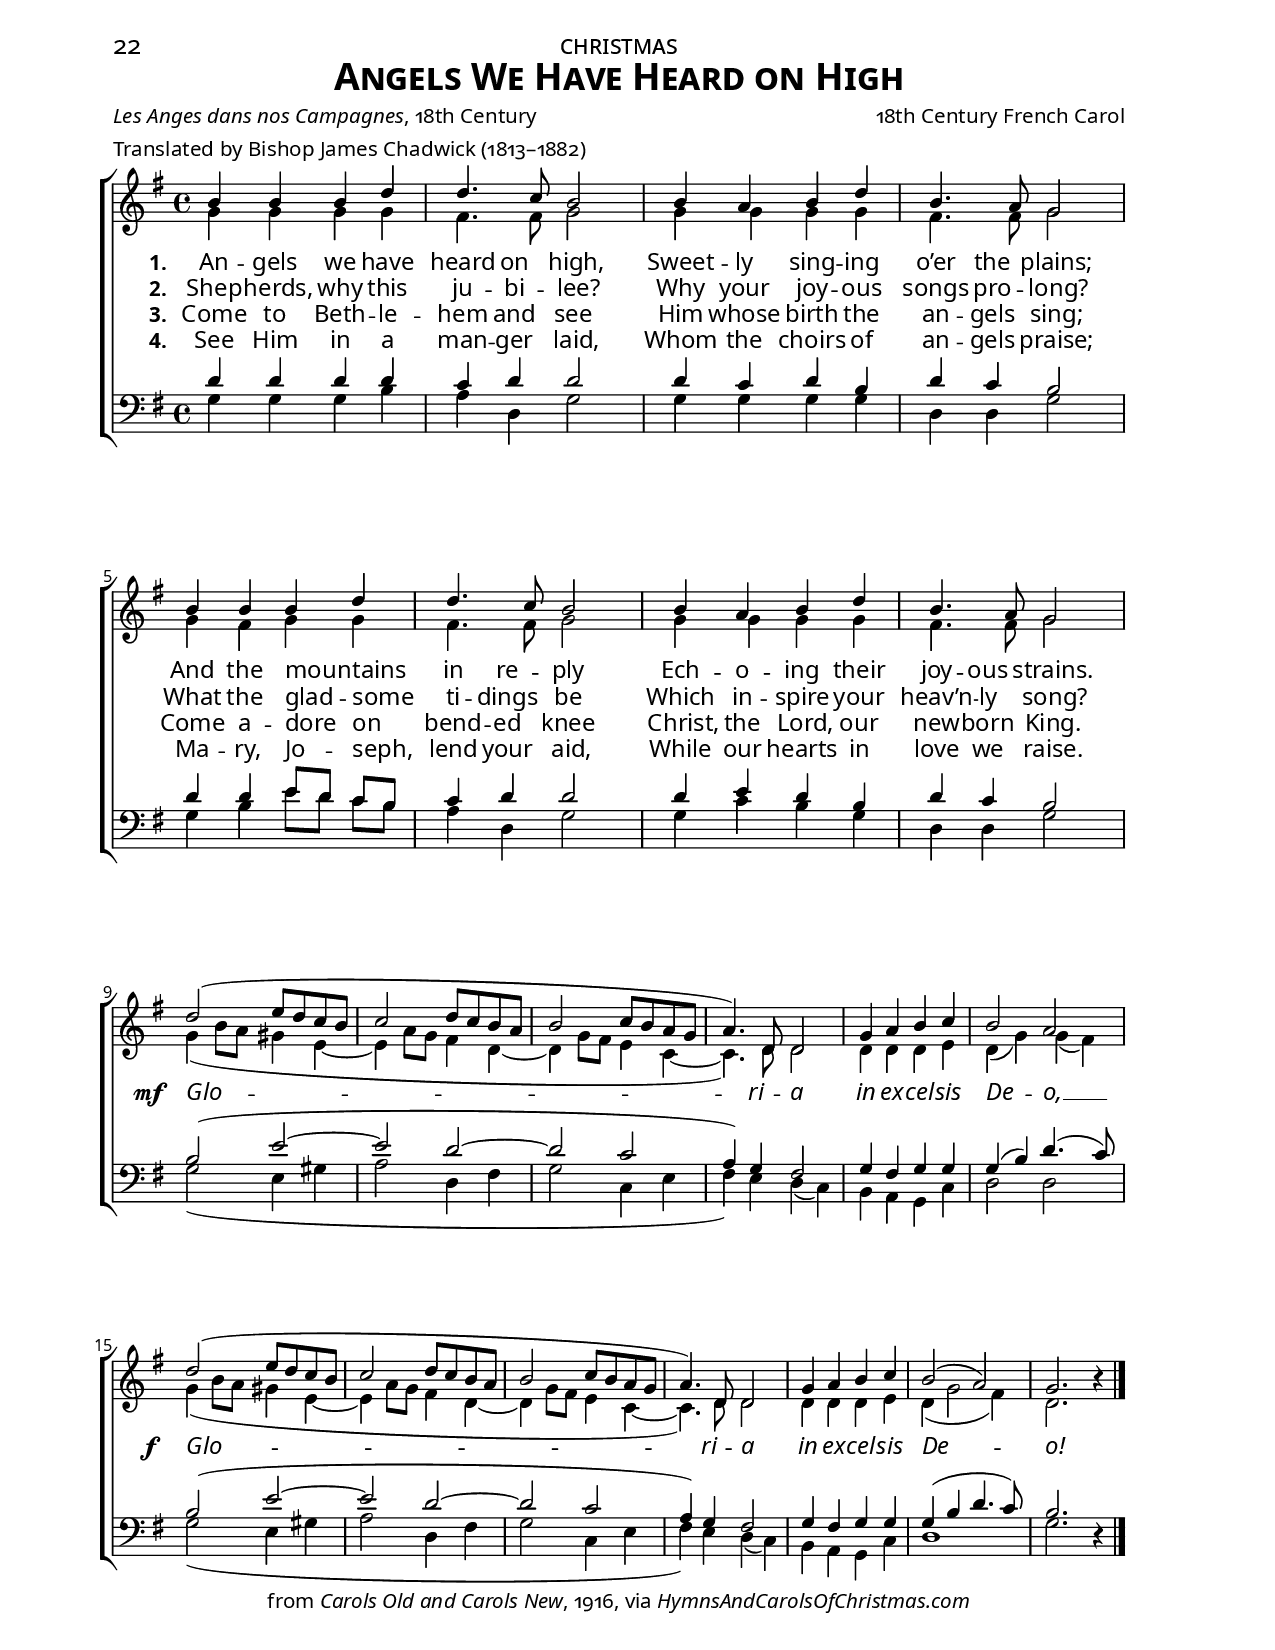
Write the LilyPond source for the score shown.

\version "2.14.2"
\include "util.ly"
\header {
  title = \markup{\override #'(font-name . "Garamond Premier Pro Semibold"){ \abs-fontsize #18 \smallCapsOldStyle"Angels We Have Heard on High"}}
  poet = \markup\concat{\italic"Les Anges dans nos Campagnes" \oldStyleNum", 18th Century"}
  meter = \markup\oldStyleNum"Translated by Bishop James Chadwick (1813–1882)"
  composer = \markup\oldStyleNum"18th Century French Carol"
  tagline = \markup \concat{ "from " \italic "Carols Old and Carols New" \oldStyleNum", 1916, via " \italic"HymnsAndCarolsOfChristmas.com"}
}
\paper {
  paper-height = 11\in
  paper-width = 8.5\in
  indent = 0\in
  %system-system-spacing = #'((basic-distance . 10) (padding . 0))
  %system-system-spacing =
  %  #'((basic-distance . 0)
  %     (minimum-distance . 0)
  %     (padding . -0.35)
  %     (stretchability . 100))
  ragged-last-bottom = ##f
  ragged-bottom = ##f
  two-sided = ##t
  inner-margin = 1\in
  outer-margin = 0.75\in
  top-margin = 0.26\in
  bottom-margin = 0.25\in
  first-page-number = #022
  print-first-page-number = ##t
  headerLine = \markup{\override #'(font-name . "Garamond Premier Pro") \smallCapsOldStyle"christmas"}
  oddHeaderMarkup = \markup\fill-line{
     \override #'(font-name . "Garamond Premier Pro")\abs-fontsize #12.5
     \combine 
        \fill-line{"" \on-the-fly #print-page-number-check-first
        \oldStylePageNum""
        }
        \fill-line{\headerLine}
  }
  evenHeaderMarkup = \markup {
     \override #'(font-name . "Garamond Premier Pro")\abs-fontsize #12.5
     \combine
        \on-the-fly #print-page-number-check-first
        \oldStylePageNum""
        \fill-line{\headerLine}
  }
}
#(set-global-staff-size 18) \paper{ #(define fonts (make-pango-font-tree "Garamond Premier Pro" "Garamond Premier Pro" "Garamond Premier Pro" (/ 18 20))) }
global = {
  \key g \major
  \time 4/4
  \autoBeamOff
  \override DynamicLineSpanner #'staff-padding = #0.0
  \override DynamicLineSpanner #'Y-extent = #'(1 . -0.5)
}

sopMusic = \relative c'' {
  b4 b b d |
  d4. c8 b2 |
  b4 a b d |
  b4. a8 g2 |

  b4 b b d |
  d4. c8 b2 |
  b4 a b d |
  b4. a8 g2 |
  
  \break
  d'2( e8[ d c b] |
  c2 d8[ c b a] |
  b2 c8[ b a g] |
  a4.) d,8 d2 |
  
  g4 a b c |
  b2 a | \break
  d2( e8[ d c b] |
  c2 d8[ c b a] |
  
  b2 c8[ b a g] |
  a4.) d,8 d2 |
  g4 a b c |
  b2( a) |
  g2. b4\rest \bar "|."
}
sopWords = \lyricmode {
  
}

altoMusic = \relative c'' {
  g4 g g g |
  fis4. fis8 g2 |
  g4 g g g |
  fis4. fis8 g2 |
  
  g4 fis g g |
  fis4. fis8 g2 |
  g4 g g g |
  fis4. fis8 g2 |

  g4( b8[ a] gis4 e~ |
  e a8[ g] fis4 d~ |
  d g8[ fis] e4 c~ |
  c4.) d8 d2 |
  
  d4 d d e |
  d( g) g( fis) |
  g4( b8[ a] gis4 e~ |
  e a8[ g] fis4 d~ |
  
  d g8[ fis] e4 c~ |
  c4.) d8 d2 |
  d4 d d e |
  d( g2 fis4) |
  d2. s4 \bar "|."
}
altoWords = {
  \dropLyricsV
  \lyricmode {
    \set stanza = #"1. "
    An -- gels we have heard on high,
    Sweet -- ly sing -- ing o’er the plains;
    And the moun -- tains in re -- ply
    Ech -- o -- ing their joy -- ous strains.
  }
  \raiseLyrics
  \set stanza = \markup\dynamic"mf  "
  \lyricmode {
    \markup\italic Glo -- \markup\italic ri -- \markup\italic a \markup\italic in \markup\italic ex -- \markup\italic cel -- \markup\italic sis \markup\italic De -- \markup\italic o, __
  }
  \set stanza = \markup\dynamic"f   "
  \lyricmode {
    \markup\italic Glo -- \markup\italic ri -- \markup\italic a \markup\italic in \markup\italic ex -- \markup\italic cel -- \markup\italic sis \markup\italic De -- \markup\italic o!
  }
}
altoWordsII = \lyricmode {
  \dropLyricsV
  \set stanza = #"2. "
  Shep -- herds, why this ju -- bi -- lee?
  Why your joy -- ous songs pro -- long?
  What the glad -- some ti -- dings be
  Which in -- spire your heav’n -- ly song?
}
altoWordsIII = \lyricmode {
  \dropLyricsV
  \set stanza = #"3. "
  Come to Beth -- le -- hem and see
  Him whose birth the an -- gels sing;
  Come a -- dore on bend -- ed knee
  Christ, the Lord, our new -- born King.
}
altoWordsIV = \lyricmode {
  \dropLyricsV
  \set stanza = #"4. "
  See Him in a man -- ger laid,
  Whom the choirs of an -- gels praise;
  Ma -- ry, Jo -- seph, lend your aid,
  While our hearts in love we raise.
}

tenorMusic = \relative c' {
  d4 d d d |
  c d d2 |
  d4 c d b |
  d c b2 |
  
  d4 d e8[ d] c[ b] 
  c4 d d2 |
  d4 e d b |
  d c b2 |
  
  b2( e~ |
  e d~ |
  d c |
  a4) g fis2 |
  
  g4 fis g g |
  g( b) d4.( c8) |
  b2( e~ |
  e d~ |
  
  d c |
  a4) g fis2 |
  g4 fis g g |
  g( b d4. c8) |
  b2. s4 \bar "|."
}
tenorWords = \lyricmode {

}

bassMusic = \relative c' {
  g4 g g b |
  a d, g2 |
  g4 g g g |
  d d g2 |
  
  g4 b e8[ d] c[ b] |
  a4 d, g2 |
  g4 c b g |
  d d g2 |
  
  g2( e4 gis |
  a2 d,4 fis |
  g2 c,4 e |
  fis) e d( c) |
  
  b a g c |
  d2 d |
  g2( e4 gis |
  a2 d,4 fis |
  
  g2 c,4 e |
  fis) e d( c) |
  b a g c |
  d1 |
  g2. d4\rest \bar "|."
}
bassWords = \lyricmode {

}

\score {
  <<
   \new ChoirStaff <<
%    \new Lyrics = sopranos \with { \override VerticalAxisGroup #'nonstaff-relatedstaff-spacing = #'((basic-distance . 1)) }
    \new Staff = women <<
      \new Voice = "sopranos" { \voiceOne << \global \sopMusic >> }
      \new Voice = "altos" { \voiceTwo << \global \altoMusic >> }
    >>
   \new Staff = men <<
      \clef bass
      \new Voice = "tenors" { \voiceOne << \global \tenorMusic >> }
      \new Voice = "basses" { \voiceTwo << \global \bassMusic >> }
    >>
    \new Lyrics \with { alignAboveContext = #"women" } \lyricsto "tenors" \sopWords
    \new Lyrics = "altosIV"  \with { alignBelowContext = #"women" } \lyricsto "tenors" \altoWordsIV
    \new Lyrics = "altosIII"  \with { alignBelowContext = #"women" } \lyricsto "tenors" \altoWordsIII
    \new Lyrics = "altosII"  \with { alignBelowContext = #"women" } \lyricsto "tenors" \altoWordsII
    \new Lyrics = "altos"  \with { alignBelowContext = #"women" } \lyricsto "tenors" \altoWords
    \new Lyrics \with { alignAboveContext = #"men" \override VerticalAxisGroup #'nonstaff-relatedstaff-spacing = #'((basic-distance . 1)) } \lyricsto "tenors" \tenorWords
    \new Lyrics \with { alignBelowContext = #"men" \override VerticalAxisGroup #'nonstaff-relatedstaff-spacing = #'((basic-distance . 1)) } \lyricsto "basses" \bassWords
  >>
%    \new PianoStaff << \new Staff { \new Voice { \pianoRH } } \new Staff { \clef "bass" \pianoLH } >>
  >>
  \layout {
  \context {
    \Lyrics
    \override LyricText #'font-size = #1.3
  }
    \context {
      \Score
      \override SpacingSpanner #'base-shortest-duration = #(ly:make-moment 1 2)
      \override SpacingSpanner #'common-shortest-duration = #(ly:make-moment 1 2)
    }
    \context {
      % Remove all empty staves
      % \Staff \RemoveEmptyStaves \override VerticalAxisGroup #'remove-first = ##t
    }
    \context {
      \Lyrics
      \override LyricText #'X-offset = #center-on-word
    }
  }
}

